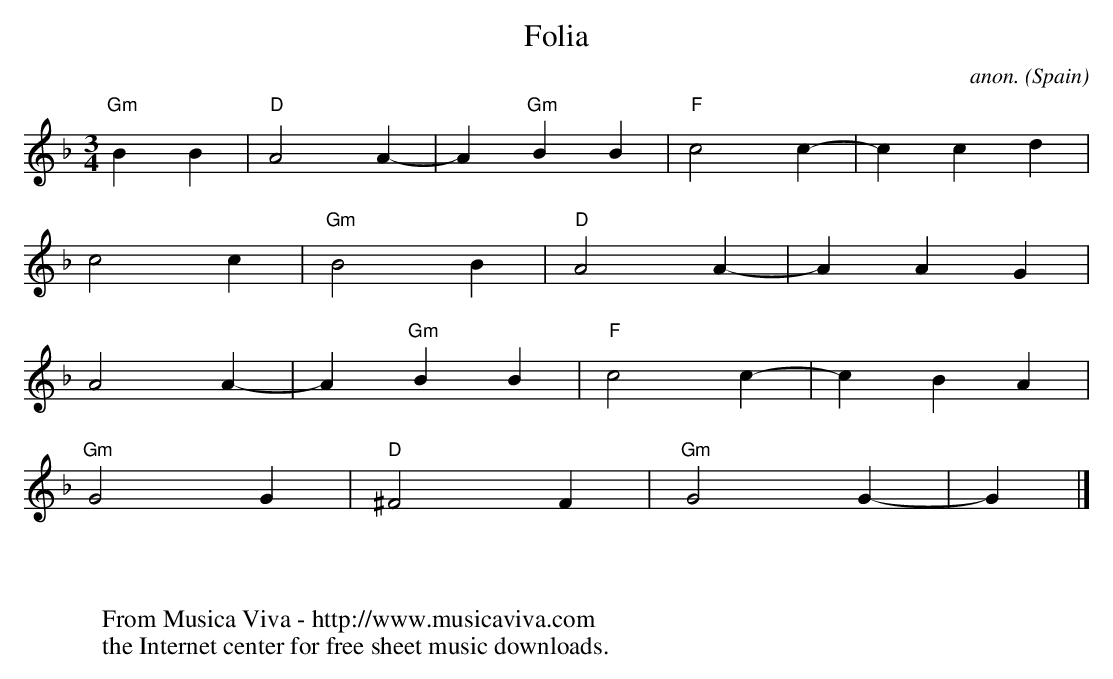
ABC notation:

X:1
T:Folia
C:anon.
O:Spain
M:3/4
L:1/4
K:Gdor
"Gm"BB|"D"A2A-|A"Gm"BB|"F"c2c-|ccd|
c2c|"Gm"B2B|"D"A2A-|AAG|
A2A-|A"Gm"BB|"F"c2c-|cBA|
"Gm"G2G|"D"^F2F|"Gm"G2G-|G|]
W:
W:
W:  From Musica Viva - http://www.musicaviva.com
W:  the Internet center for free sheet music downloads.
